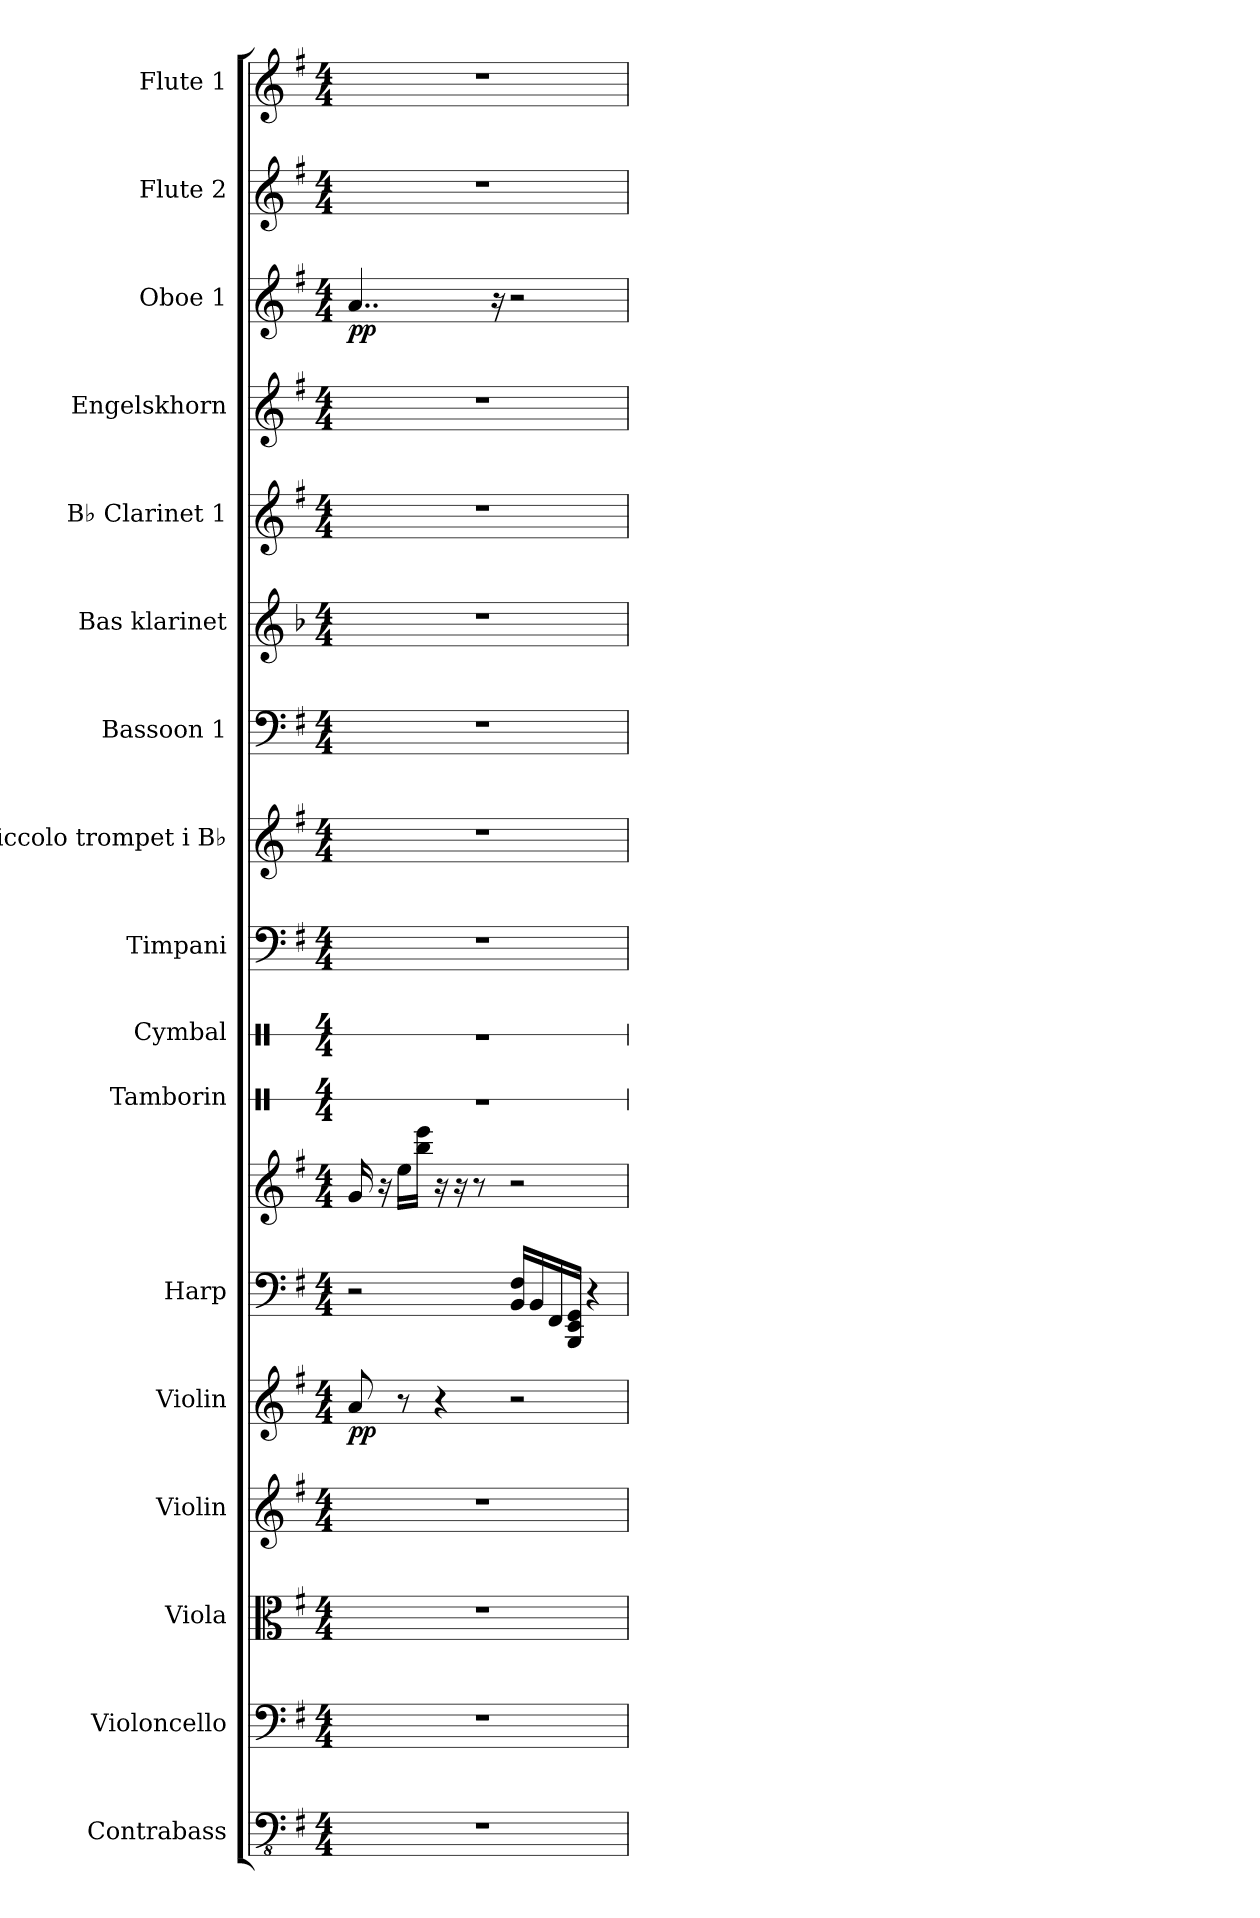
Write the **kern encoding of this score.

**kern	**kern	**kern	**kern	**kern	**dynam	**kern	**kern	**kern	**kern	**kern	**kern	**kern	**kern	**kern	**kern	**kern	**dynam	**kern	**kern
*part17	*part16	*part15	*part14	*part13	*part13	*part12	*part12	*part11	*part10	*part9	*part8	*part7	*part6	*part5	*part4	*part3	*part3	*part2	*part1
*staff18	*staff17	*staff16	*staff15	*staff14	*staff14	*staff13	*staff12	*staff11	*staff10	*staff9	*staff8	*staff7	*staff6	*staff5	*staff4	*staff3	*staff3	*staff2	*staff1
*I"Contrabass	*I"Violoncello	*I"Viola	*I"Violin	*I"Violin	*	*I"Harp	*	*I"Tamborin	*I"Cymbal	*I"Timpani	*I"Piccolo trompet i B♭	*I"Bassoon 1	*I"Bas klarinet	*I"B♭ Clarinet 1	*I"Engelskhorn	*I"Oboe 1	*	*I"Flute 2	*I"Flute 1
*I'Cb.	*I'Vc.	*I'Vla.	*I'Vln.	*I'Vln.	*	*I'Hrp.	*	*I'Tamb.	*I'Cym.	*I'Timp.	*I'P. tpt. i B♭	*I'Bsn. 1	*	*I'B♭ Cl. 1	*I'E.horn	*I'Ob. 1	*	*I'Fl. 2	*I'Fl. 1
*	*	*	*	*	*	*	*	*stria1	*stria1	*	*	*	*	*	*	*	*	*	*
*clefFv4	*clefF4	*clefC3	*clefG2	*clefG2	*	*clefF4	*clefG2	*clefX	*clefX	*clefF4	*clefG2	*clefF4	*clefG2	*clefG2	*clefG2	*clefG2	*	*clefG2	*clefG2
*ITrd7c12	*	*	*	*	*	*	*	*	*	*	*ITrd-6c-10	*	*ITrd8c14	*ITrd1c2	*ITrd4c7	*	*	*	*
*k[f#]	*k[f#]	*k[f#]	*k[f#]	*k[f#]	*	*k[f#]	*k[f#]	*k[]	*k[]	*k[f#]	*k[b-]	*k[f#]	*k[b-]	*k[b-]	*k[]	*k[f#]	*	*k[f#]	*k[f#]
*M4/4	*M4/4	*M4/4	*M4/4	*M4/4	*	*M4/4	*M4/4	*M4/4	*M4/4	*M4/4	*M4/4	*M4/4	*M4/4	*M4/4	*M4/4	*M4/4	*	*M4/4	*M4/4
=1	=1	=1	=1	=1	=1	=1	=1	=1	=1	=1	=1	=1	=1	=1	=1	=1	=1	=1	=1
!	!	!	!	!	!LO:DY:b	!	!	!	!	!	!	!	!	!	!	!	!LO:DY:b	!	!
1r	1r	1r	1r	8a/	pp	2r	16g/	1r	1r	1r	1r	1r	1r	1r	1r	4..a/	pp	1r	1r
.	.	.	.	.	.	.	16r	.	.	.	.	.	.	.	.	.	.	.	.
.	.	.	.	8r	.	.	16ee\LL	.	.	.	.	.	.	.	.	.	.	.	.
.	.	.	.	.	.	.	16bb\ 16eee\JJ	.	.	.	.	.	.	.	.	.	.	.	.
.	.	.	.	4r	.	.	16r	.	.	.	.	.	.	.	.	.	.	.	.
.	.	.	.	.	.	.	16r	.	.	.	.	.	.	.	.	.	.	.	.
.	.	.	.	.	.	.	8r	.	.	.	.	.	.	.	.	.	.	.	.
.	.	.	.	.	.	.	.	.	.	.	.	.	.	.	.	16r	.	.	.
.	.	.	.	2r	.	16BB/ 16F#/LL	2r	.	.	.	.	.	.	.	.	2r	.	.	.
.	.	.	.	.	.	16BB/	.	.	.	.	.	.	.	.	.	.	.	.	.
.	.	.	.	.	.	16FF#/	.	.	.	.	.	.	.	.	.	.	.	.	.
.	.	.	.	.	.	16BBB/ 16EE/ 16GG/JJ	.	.	.	.	.	.	.	.	.	.	.	.	.
.	.	.	.	.	.	4r	.	.	.	.	.	.	.	.	.	.	.	.	.
=	=	=	=	=	=	=	=	=	=	=	=	=	=	=	=	=	=	=	=
*-	*-	*-	*-	*-	*-	*-	*-	*-	*-	*-	*-	*-	*-	*-	*-	*-	*-	*-	*-
